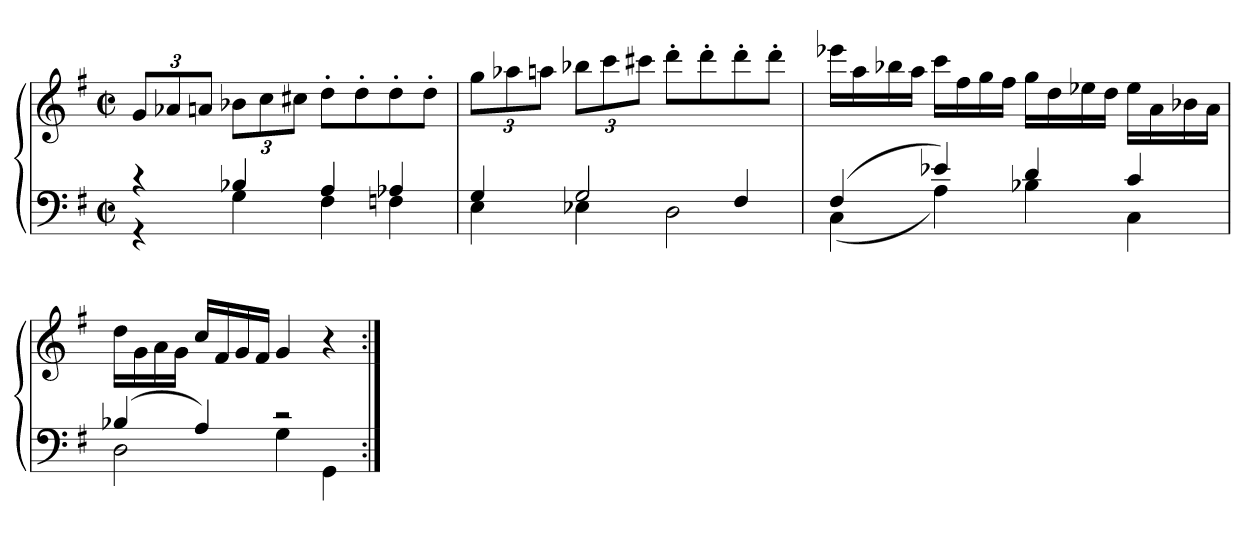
**kern	**kern
*part1	*part1
*staff2	*staff1
*clefF4	*clefG2
*k[f#]	*k[f#]
*G:	*G:
*M2/2	*M2/2
*met(c|)	*met(c|)
=	=
*^	*
4r	4r	12gL
.	.	12a-X
.	.	12anJ
4B-X	4G	12b-XL
.	.	12cc
.	.	12cc#XJ
4A	4F#	8dd'L
.	.	8dd'
4A-X	4Fn	8dd'
.	.	8dd'J
=	=	=
4G	4E	12ggL
.	.	12aa-X
.	.	12aanJ
2G	4E-X	12bb-XL
.	.	12ccc
.	.	12ccc#XJ
.	2D	8ddd'L
.	.	8ddd'
4F#	.	8ddd'
.	.	8ddd'J
=	=	=
(4F#	(4C	16eee-XLL
.	.	16aa
.	.	16bb-X
.	.	16aaJJ
4e-X)	4A)	16cccLL
.	.	16ff#
.	.	16gg
.	.	16ff#JJ
4d	4B-X	16ggLL
.	.	16dd
.	.	16ee-X
.	.	16ddJJ
4c	4C	16ee-LL
.	.	16a
.	.	16b-X
.	.	16aJJ
=	=	=
(4B-X	2D	16ddLL
.	.	16g
.	.	16a
.	.	16gJJ
4A)	.	16ccLL
.	.	16f#
.	.	16g
.	.	16f#JJ
2r	4G	4g
.	4GG	4r
*v	*v	*
=:|!	=:|!
*-	*-
